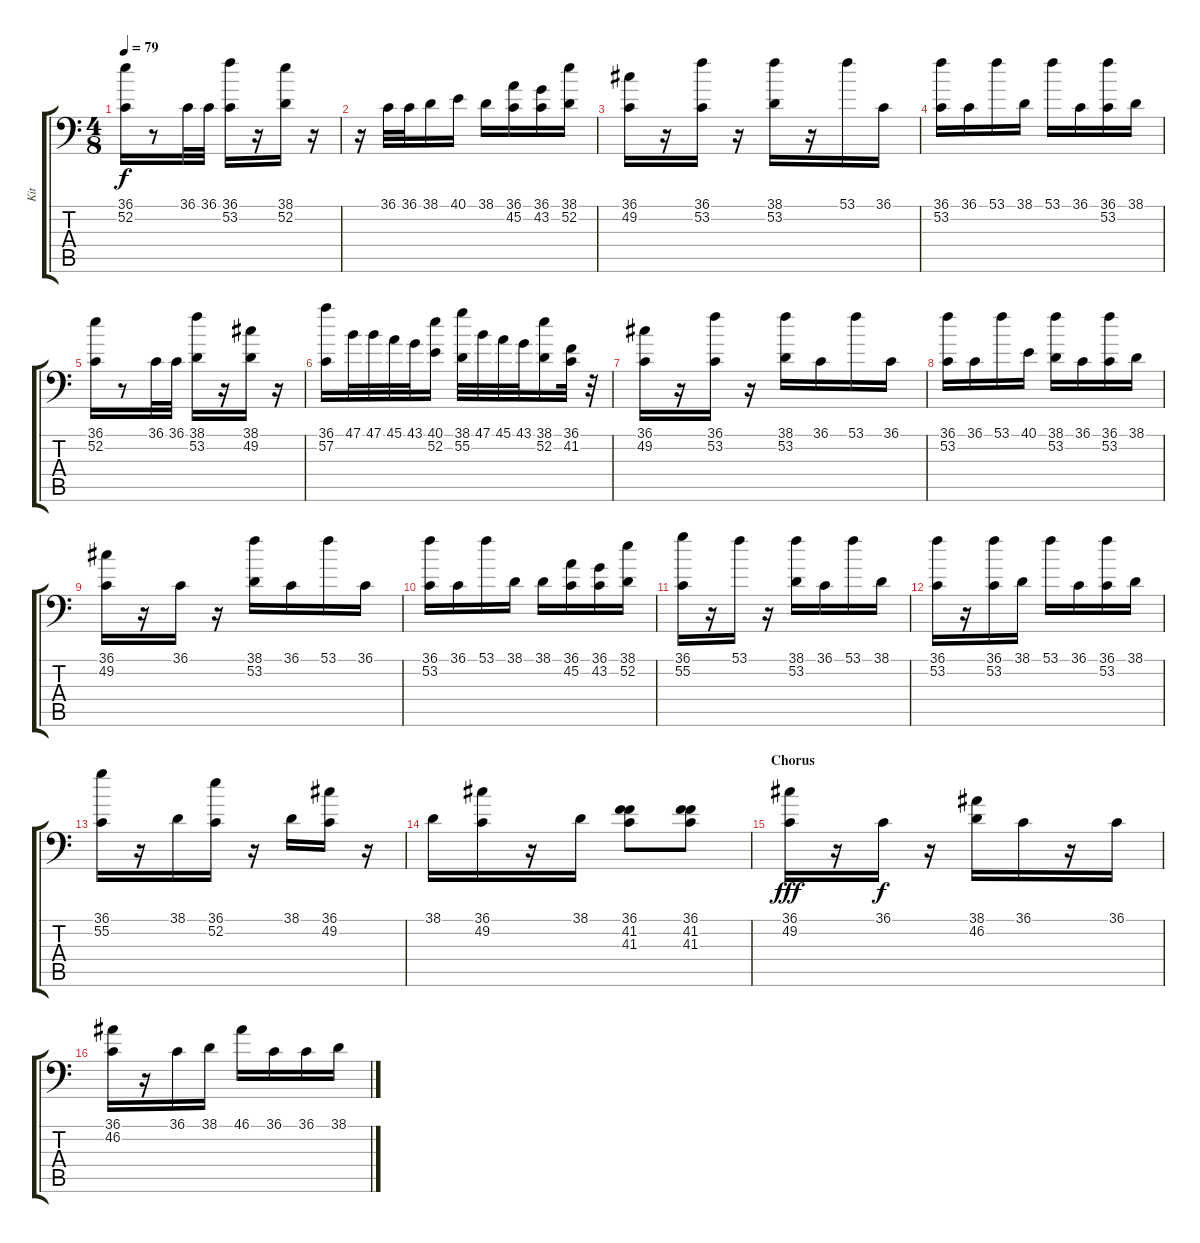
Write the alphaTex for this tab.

\track ("Kit" "Kit") {instrument acousticgrandpiano}
\staff {score tabs}
\tuning (C-1 C-1 C-1 C-1 C-1 C-1) {hide}
\ts (4 8)
\tempo 79
\clef f4
\ks c
(36.1 52.2).16{dy f} r.8 36.1.32 36.1.32 (36.1 53.2).16 r.16 (38.1 52.2).16 r.16 |
r.16 36.1.32 36.1.32 38.1.16 40.1.16 38.1.16 (36.1 45.2).16 (36.1 43.2).16 (38.1 52.2).16 |
(36.1 49.2).16 r.16 (36.1 53.2).16 r.16 (38.1 53.2).16 r.16 53.1.16 36.1.16 |
(36.1 53.2).16 36.1.16 53.1.16 38.1.16 53.1.16 36.1.16 (36.1 53.2).16 38.1.16 |
(36.1 52.2).16 r.8 36.1.32 36.1.32 (38.1 53.2).16 r.16 (38.1 49.2).16 r.16 |
(36.1 57.2).16 47.1.32 47.1.32 45.1.32 43.1.32 (40.1 52.2).16 (38.1 55.2).32 47.1.32 45.1.32 43.1.32 (38.1 52.2).16 (36.1 41.2).32 r.32 |
(36.1 49.2).16 r.16 (36.1 53.2).16 r.16 (38.1 53.2).16 36.1.16 53.1.16 36.1.16 |
(36.1 53.2).16 36.1.16 53.1.16 40.1.16 (38.1 53.2).16 36.1.16 (36.1 53.2).16 38.1.16 |
(36.1 49.2).16 r.16 36.1.16 r.16 (38.1 53.2).16 36.1.16 53.1.16 36.1.16 |
(36.1 53.2).16 36.1.16 53.1.16 38.1.16 38.1.16 (36.1 45.2).16 (36.1 43.2).16 (38.1 52.2).16 |
(36.1 55.2).16 r.16 53.1.16 r.16 (38.1 53.2).16 36.1.16 53.1.16 38.1.16 |
(36.1 53.2).16 r.16 (36.1 53.2).16 38.1.16 53.1.16 36.1.16 (36.1 53.2).16 38.1.16 |
(36.1 55.2).16 r.16 38.1.16 (36.1 52.2).16 r.16 38.1.16 (36.1 49.2).16 r.16 |
38.1.16 (36.1 49.2).16 r.16 38.1.16 (36.1 41.2 41.3).8 (36.1 41.2 41.3).8 |
\section ("" "Chorus")
(36.1 49.2).16{dy fff} r.16 36.1.16{dy f} r.16 (38.1 46.2).16 36.1.16 r.16 36.1.16 |
(36.1 46.2).16 r.16 36.1.16 38.1.16 46.1.16 36.1.16 36.1.16 38.1.16
